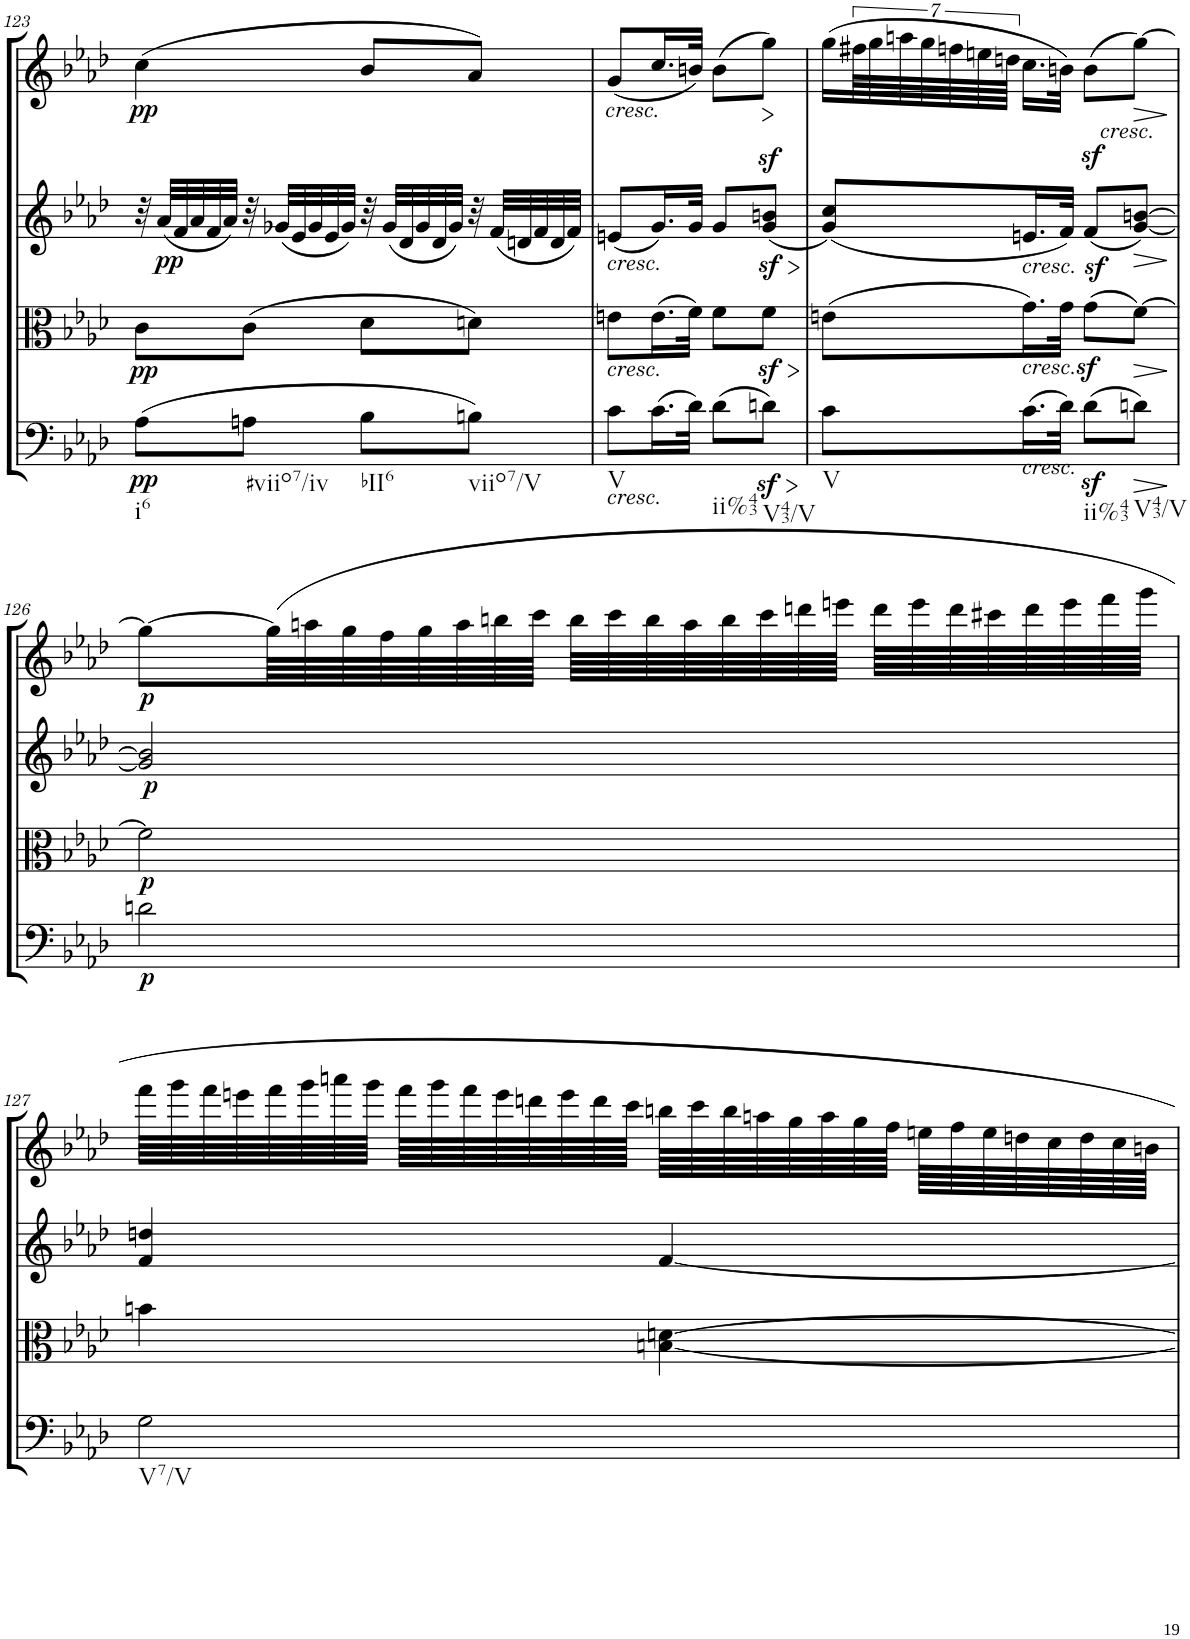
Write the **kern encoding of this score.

**kern	**dynam	**kern	**dynam	**kern	**dynam	**kern	**dynam
*part4	*part4	*part3	*part3	*part2	*part2	*part1	*part1
*staff4	*staff4	*staff3	*staff3	*staff2	*staff2	*staff1	*staff1
*I"Cello	*	*I"Viola	*	*I"2nd Violin	*	*I"1st Violin	*
*	*	*I'Vla	*	*I'Vln	*	*I'Vln	*
!!LO:PB:g=z
*clefC4	*	*clefC3	*	*clefG2	*	*clefG2	*
*k[b-e-a-d-]	*	*k[b-e-a-d-]	*	*k[b-e-a-d-]	*	*k[b-e-a-d-]	*
*f:	*	*f:	*	*f:	*	*f:	*
*M2/4	*	*M2/4	*	*M2/4	*	*M2/4	*
*	*	*	*	*Xtuplet	*	*	*
=123	=123	=123	=123	=123	=123	=123	=123
!LO:TX:b:t=i6	!	!	!	!	!	!	!
!	!LO:DY:b	!	!LO:DY:b	!	!	!	!LO:DY:b
(8A-\L	pp	8c\L	pp	48r	.	(4cc\	pp
!	!	!	!	!	!LO:DY:b	!	!
.	.	.	.	(48a-/LLL	pp	.	.
.	.	.	.	48f/	.	.	.
.	.	.	.	48a-/	.	.	.
.	.	.	.	48f/	.	.	.
.	.	.	.	48a-/JJJ)	.	.	.
!LO:TX:b:t=#viio7/iv	!	!	!	!	!	!	!
8An\J	.	(8c\J	.	48r	.	.	.
.	.	.	.	(48g-X/LLL	.	.	.
.	.	.	.	48e-/	.	.	.
.	.	.	.	48g-/	.	.	.
.	.	.	.	48e-/	.	.	.
.	.	.	.	48g-/JJJ)	.	.	.
!LO:TX:b:t=bII6	!	!	!	!	!	!	!
8B-\L	.	8d-\L	.	48r	.	8b-/L	.
.	.	.	.	(48g-/LLL	.	.	.
.	.	.	.	48d-/	.	.	.
.	.	.	.	48g-/	.	.	.
.	.	.	.	48d-/	.	.	.
.	.	.	.	48g-/JJJ)	.	.	.
!LO:TX:b:t=viio7/V	!	!	!	!	!	!	!
8Bn\J)	.	8dn\J)	.	48r	.	8a-/J)	.
.	.	.	.	(48f/LLL	.	.	.
.	.	.	.	48dn/	.	.	.
.	.	.	.	48f/	.	.	.
.	.	.	.	48d/	.	.	.
.	.	.	.	48f/JJJ)	.	.	.
=124	=124	=124	=124	=124	=124	=124	=124
!	!	!	!	!	!	!LO:TX:b:i:t=cresc.	!
!	!	!	!	!LO:TX:b:i:t=cresc.	!	!	!
!	!	!LO:TX:b:i:t=cresc.	!	!	!	!	!
!LO:TX:b:i:t=cresc.	!	!	!	!	!	!	!
!LO:TX:b:t=V	!	!	!	!	!	!	!
8c\L	.	8en\L	.	(8en/L	.	(8g/L	.
(16.c\L	.	(16.e\L	.	16.g/L)	.	16.cc/L	.
32d-\JJk)	.	32f\JJk)	.	32g/JJk	.	32bn/JJk)	.
!LO:TX:b:t=ii%43	!	!	!	!	!	!	!
(8d-\L	.	8f\L	.	8g/L	.	(8b\L	.
!LO:TX:b:t=V43/V	!	!	!	!	!	!	!
!	!LO:HP:b	!	!LO:HP:b	!	!LO:HP:b	!	!LO:HP:b
8dnz<\J)	>	8fz<\J	>	(8g/z< 8bn/z<J	>	8gg\J)	>
=125	=125	=125	=125	=125	=125	=125	=125
!LO:TX:b:t=V	!	!	!	!	!	!	!
*	*	*	*	*	*	*^	*
8c\L	.	(8en\L	.	(8g/ 8cc/L)	.	(16gg\LL	16..ryy	.
.	.	.	.	.	.	112ff#X\LL	.	.
.	.	.	.	.	.	112gg\	.	.
.	.	.	.	.	.	112aan\	.	.
.	.	.	.	.	.	112gg\	.	.
.	.	.	.	.	.	112ffn\	.	.
.	.	.	.	.	.	112een\	.	.
!	!	!	!	!	!	!	!LO:TX:b:i:t=cresc.	!
.	.	.	.	.	.	.	4ryy	.
.	.	.	.	.	.	112ddn\JJJJ	.	.
!	!	!	!	!LO:TX:b:i:t=cresc.	!	!	!	!
!	!	!LO:TX:b:i:t=cresc.	!	!	!	!	!	!
!LO:TX:a:i:t=cresc.	!	!	!	!	!	!	!	!
(16.c\L	.	16.g\L)	.	16.en/L	.	16.cc\LL	.	.
32d-\JJk)	.	32g\JJk	.	32f/JJk)	.	32bn\JJk)	.	.
!LO:TX:b:t=ii%43	!	!	!	!	!	!	!	!
(8d-z<\L	.	(8gz<\L	.	(8fz>/L	.	(8b\L	.	.
.	.	.	.	.	.	.	8ryy	.
!LO:TX:b:t=V43/V	!	!	!	!	!	!	!	!
8dn\J)	.	[8f\J)	.	[8g/ [8bn/J)	.	[8gg\J)	.	.
.	.	.	.	.	.	.	64ryy	.
.	]	.	]	.	]	.	.	]
!!LO:LB:g=z
=126	=126	=126	=126	=126	=126	=126	=126	=126
!	!LO:DY:b	!	!LO:DY:b	!	!LO:DY:b	!	!	!LO:DY:b
*	*	*	*	*	*	*v	*v	*
2dn\	p	2f\]	p	2g/] 2b/]	p	8gg\L_	p
.	.	.	.	.	.	64gg\LLL]	.
.	.	.	.	.	.	64aan\	.
.	.	.	.	.	.	64gg\	.
.	.	.	.	.	.	64ff\	.
.	.	.	.	.	.	64gg\	.
.	.	.	.	.	.	64aa\	.
.	.	.	.	.	.	64bbn\	.
.	.	.	.	.	.	64ccc\JJJJ	.
.	.	.	.	.	.	64bb\LLLL	.
.	.	.	.	.	.	64ccc\	.
.	.	.	.	.	.	64bb\	.
.	.	.	.	.	.	64aa\	.
.	.	.	.	.	.	64bb\	.
.	.	.	.	.	.	64ccc\	.
.	.	.	.	.	.	64dddn\	.
.	.	.	.	.	.	64eeen\JJJJ	.
.	.	.	.	.	.	64ddd\LLLL	.
.	.	.	.	.	.	64eee\	.
.	.	.	.	.	.	64ddd\	.
.	.	.	.	.	.	64ccc#X\	.
.	.	.	.	.	.	64ddd\	.
.	.	.	.	.	.	64eee\	.
.	.	.	.	.	.	64fff\	.
.	.	.	.	.	.	64ggg\JJJJ	.
!!LO:LB:g=z
=127	=127	=127	=127	=127	=127	=127	=127
!LO:TX:b:t=V7/V	!	!	!	!	!	!	!
2G\	.	4bn\	.	4f/ 4ddn/	.	64fff\LLLL	.
.	.	.	.	.	.	64ggg\	.
.	.	.	.	.	.	64fff\	.
.	.	.	.	.	.	64eeen\	.
.	.	.	.	.	.	64fff\	.
.	.	.	.	.	.	64ggg\	.
.	.	.	.	.	.	64aaan\	.
.	.	.	.	.	.	64ggg\JJJJ	.
.	.	.	.	.	.	64fff\LLLL	.
.	.	.	.	.	.	64ggg\	.
.	.	.	.	.	.	64fff\	.
.	.	.	.	.	.	64eee\	.
.	.	.	.	.	.	64dddn\	.
.	.	.	.	.	.	64eee\	.
.	.	.	.	.	.	64ddd\	.
.	.	.	.	.	.	64ccc\JJJJ	.
.	.	[4Bn\ [4dn\	.	[4f/	.	64bbn\LLLL	.
.	.	.	.	.	.	64ccc\	.
.	.	.	.	.	.	64bb\	.
.	.	.	.	.	.	64aan\	.
.	.	.	.	.	.	64gg\	.
.	.	.	.	.	.	64aa\	.
.	.	.	.	.	.	64gg\	.
.	.	.	.	.	.	64ff\JJJJ	.
.	.	.	.	.	.	64een\LLLL	.
.	.	.	.	.	.	64ff\	.
.	.	.	.	.	.	64ee\	.
.	.	.	.	.	.	64ddn\	.
.	.	.	.	.	.	64cc\	.
.	.	.	.	.	.	64dd\	.
.	.	.	.	.	.	64cc\	.
.	.	.	.	.	.	64bn\JJJJ	.
=	=	=	=	=	=	=	=
*-	*-	*-	*-	*-	*-	*-	*-
